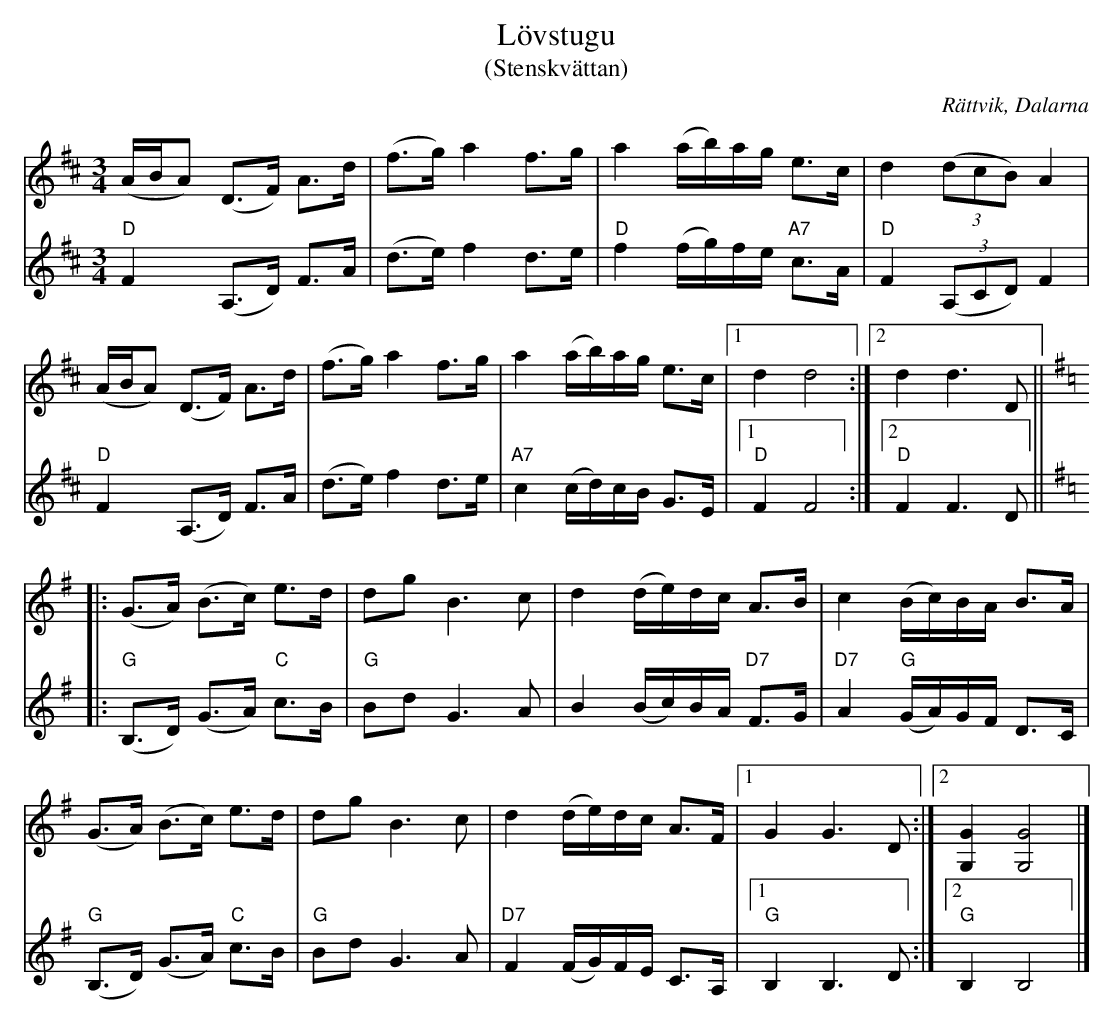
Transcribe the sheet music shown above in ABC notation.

X:1
T:Lövstugu
T:(Stenskvättan)
O:Rättvik, Dalarna
M:3/4
L:1/16
K:D
V:1
(ABA2) (D3F) A3d | (f3g) a4 f3g | a4 (ab)ag e3c | d4 (3 (d2c2B2) A4 |
(ABA2) (D3F) A3d | (f3g) a4 f3g | a4 (ab)ag e3c |1 d4 d8 :|2 d4 d6 D2 || [K:G]
|: (G3A) (B3c) e3d | d2g2 B6 c2 | d4 (de)dc A3B | c4 (Bc)BA B3A |
(G3A) (B3c) e3d | d2g2 B6 c2 | d4 (de)dc A3F |1 G4 G6 D2 :|2 [GG,]4 [GG,]8 |]
V:2
"D" F4 (A,3D) F3A | (d3e) f4 d3e | "D" f4 (fg)fe "A7" c3A | "D" F4 (3 (A,2C2D2) F4 |
"D" F4 (A,3D) F3A | (d3e) f4 d3e | "A7" c4 (cd)cB G3E |1 "D" F4 F8 :|2 "D" F4 F6 D2 || [K:G]
|: "G" (B,3D) (G3A) "C" c3B | "G" B2d2 G6 A2 | B4 (Bc)BA "D7" F3G | "D7" A4 "G" (GA)GF D3C |
"G" (B,3D) (G3A) "C" c3B | "G" B2d2 G6 A2 | "D7" F4 (FG)FE C3A, |1 "G" B,4 B,6 D2 :|2 "G" B,4 B,8 |]
